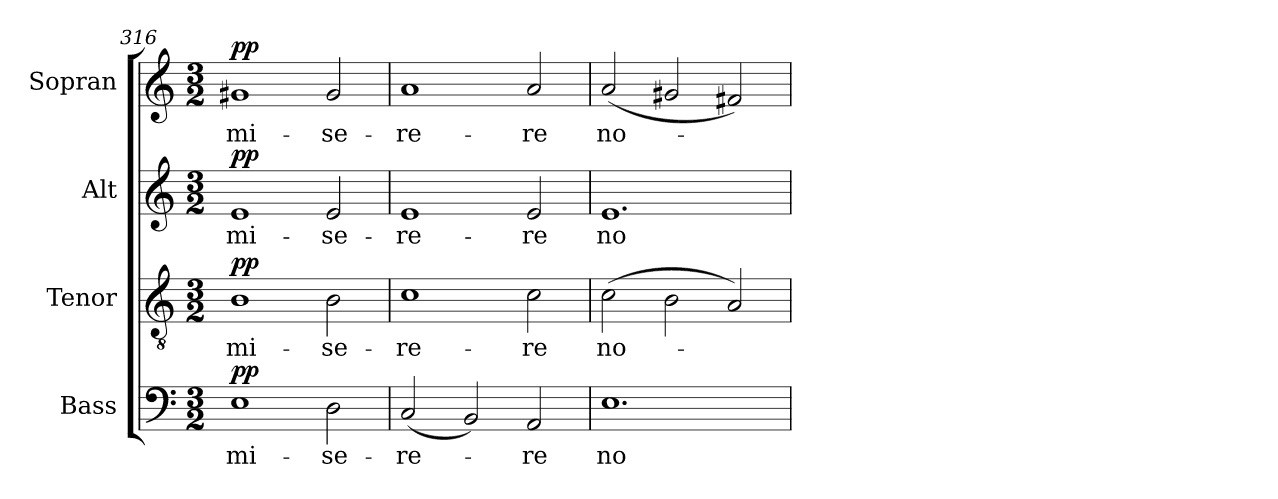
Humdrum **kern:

**kern	**text	**dynam	**kern	**text	**dynam	**kern	**text	**dynam	**kern	**text	**dynam
*part4	*part4	*part4	*part3	*part3	*part3	*part2	*part2	*part2	*part1	*part1	*part1
*staff4	*staff4	*staff4	*staff3	*staff3	*staff3	*staff2	*staff2	*staff2	*staff1	*staff1	*staff1
*I"Bass	*	*	*I"Tenor	*	*	*I"Alt	*	*	*I"Sopran	*	*
*I'B.	*	*	*I'T.	*	*	*I'A.	*	*	*I'S.	*	*
*clefF4	*	*	*clefGv2	*	*	*clefG2	*	*	*clefG2	*	*
*k[]	*	*	*k[]	*	*	*k[]	*	*	*k[]	*	*
*C:	*	*	*C:	*	*	*C:	*	*	*C:	*	*
*M3/2	*	*	*M3/2	*	*	*M3/2	*	*	*M3/2	*	*
=316	=316	=316	=316	=316	=316	=316	=316	=316	=316	=316	=316
!	!LO:LY:b	!LO:DY:a	!	!LO:LY:b	!LO:DY:a	!	!LO:LY:b	!LO:DY:a	!	!LO:LY:b	!LO:DY:a
1E	mi-	pp	1B	mi-	pp	1e	mi-	pp	1g#X	mi-	pp
!	!LO:LY:b	!	!	!LO:LY:b	!	!	!LO:LY:b	!	!	!LO:LY:b	!
2D\	-se-	.	2B\	-se-	.	2e/	-se-	.	2g#/	-se-	.
!!LO:PB:g=z
=317	=317	=317	=317	=317	=317	=317	=317	=317	=317	=317	=317
!	!LO:LY:b	!	!	!LO:LY:b	!	!	!LO:LY:b	!	!	!LO:LY:b	!
(<2C/	-re-	.	1c	-re-	.	1e	-re-	.	1a	-re-	.
2BB/)	.	.	.	.	.	.	.	.	.	.	.
!	!LO:LY:b	!	!	!LO:LY:b	!	!	!LO:LY:b	!	!	!LO:LY:b	!
2AA/	-re	.	2c\	-re	.	2e/	-re	.	2a/	-re	.
=318	=318	=318	=318	=318	=318	=318	=318	=318	=318	=318	=318
!	!LO:LY:b	!	!	!LO:LY:b	!	!	!LO:LY:b	!	!	!LO:LY:b	!
1.E	no-	.	(>2c\	no-	.	1.e	no-	.	(<2a/	no-	.
.	.	.	2B\	.	.	.	.	.	2g#X/	.	.
.	.	.	2A/)	.	.	.	.	.	2f#X/)	.	.
=	=	=	=	=	=	=	=	=	=	=	=
*-	*-	*-	*-	*-	*-	*-	*-	*-	*-	*-	*-
